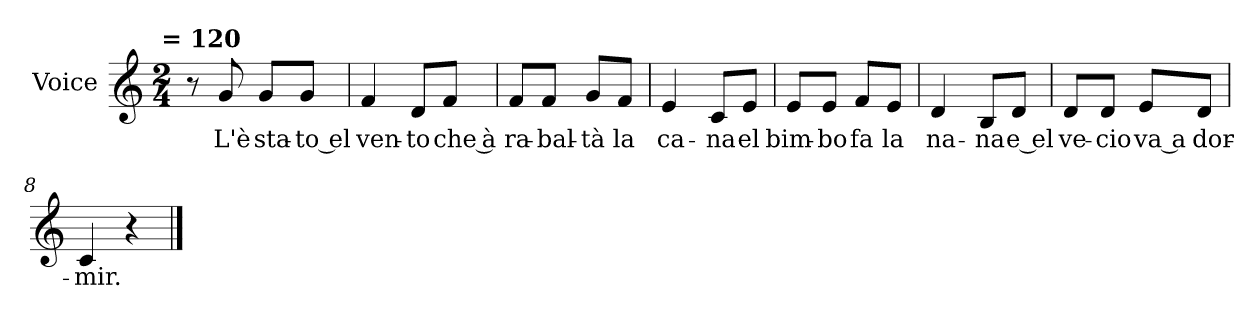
**kern	**text
*part1	*part1
*staff1	*staff1
*I"Voice	*
*I'Vo.	*
*clefG2	*
*k[]	*
!!LO:TX:omd:t= = 120
*M2/4	*
*MM120	*
=1	=1
8r	.
8g/	L'è
8g/L	sta-
8g/J	-to el
=2	=2
4f/	ven-
8d/L	-to
8f/J	che à
=3	=3
8f/L	ra-
8f/J	-bal-
8g/L	-tà
8f/J	la
=4	=4
4e/	ca-
8c/L	-na
8e/J	el
!!LO:LB:g=z
=5	=5
8e/L	bim-
8e/J	-bo
8f/L	fa
8e/J	la
=6	=6
4d/	na-
8B/L	-na
8d/J	e el
=7	=7
8d/L	ve-
8d/J	-cio
8e/L	va a
8d/J	dor-
=8	=8
4c/	-mir.
4r	.
==	==
*-	*-
